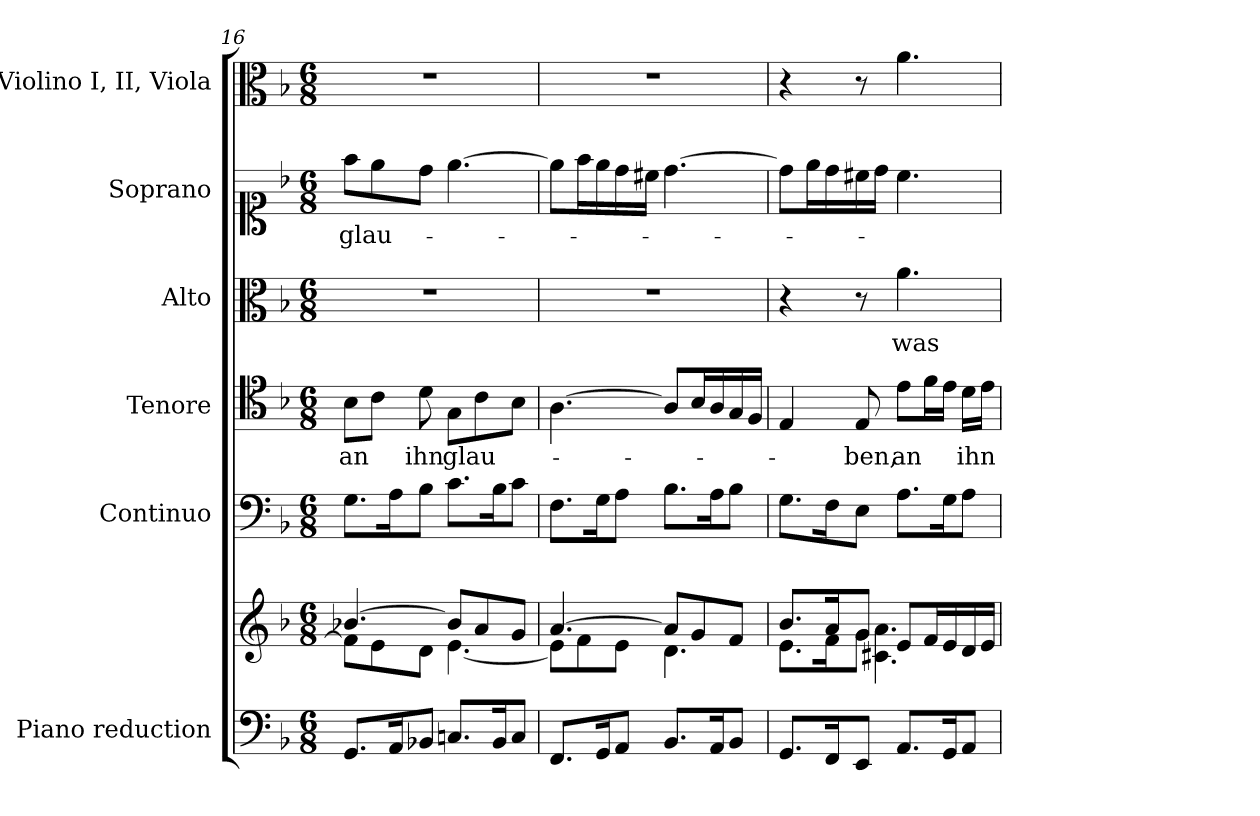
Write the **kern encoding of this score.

**kern	**kern	**kern	**kern	**text	**kern	**text	**kern	**text	**kern
*part6	*part6	*part5	*part4	*part4	*part3	*part3	*part2	*part2	*part1
*staff7	*staff6	*staff5	*staff4	*staff4	*staff3	*staff3	*staff2	*staff2	*staff1
*I"Piano reduction	*	*I"Continuo	*I"Tenore	*	*I"Alto	*	*I"Soprano	*	*I"Violino I, II, Viola
*I'Pno	*	*	*	*	*	*	*	*	*I'Vln
*clefF4	*clefG2	*clefF4	*clefC4	*	*clefC3	*	*clefC1	*	*clefC3
*k[b-]	*k[b-]	*k[b-]	*k[b-]	*	*k[b-]	*	*k[b-]	*	*k[b-]
*M6/8	*M6/8	*M6/8	*M6/8	*	*M6/8	*	*M6/8	*	*M6/8
=16	=16	=16	=16	=16	=16	=16	=16	=16	=16
*	*^	*	*	*	*	*	*	*	*
!	!	!	!	!	!LO:LY:b	!	!	!	!LO:LY:b	!
8.GG/L	[4.b-X/	8f\L]	8.G\L	8B-\L	an	2.r	.	8ff\L	glau-	2.r
.	.	8e\	.	8c\J	.	.	.	8ee\	.	.
16AA/K	.	.	16A\K	.	.	.	.	.	.	.
!	!	!	!	!	!LO:LY:b	!	!	!	!	!
8BB-X/J	.	8d\J	8B-\J	8d\	ihn	.	.	8dd\J	.	.
!	!	!	!	!	!LO:LY:b	!	!	!	!	!
8.Cn/L	8b-/L]	[4.e\	8.c\L	8G\L	glau-	.	.	[4.ee\	.	.
.	8a/	.	.	8c\	.	.	.	.	.	.
16BB-/K	.	.	16B-\K	.	.	.	.	.	.	.
8C/J	8g/J	.	8c\J	8B-\J	.	.	.	.	.	.
=17	=17	=17	=17	=17	=17	=17	=17	=17	=17	=17
8.FF/L	[4.a/	8e\L]	8.F\L	[4.A\	.	2.r	.	8ee\L]	.	2.r
.	.	8f\	.	.	.	.	.	16ff\L	.	.
16GG/K	.	.	16G\K	.	.	.	.	16ee\	.	.
8AA/J	.	8e\J	8A\J	.	.	.	.	16dd\	.	.
.	.	.	.	.	.	.	.	16cc#X\JJ	.	.
8.BB-/L	8a/L]	4.d\	8.B-\L	8A/L]	.	.	.	[4.dd\	.	.
.	8g/	.	.	16B-/L	.	.	.	.	.	.
16AA/K	.	.	16A\K	16A/	.	.	.	.	.	.
8BB-/J	8f/J	.	8B-\J	16G/	.	.	.	.	.	.
.	.	.	.	16F/JJ	.	.	.	.	.	.
=18	=18	=18	=18	=18	=18	=18	=18	=18	=18	=18
8.GG/L	8.b-/L	8.e\L	8.G\L	4E/	.	4r	.	8dd\L]	.	4r
.	.	.	.	.	.	.	.	16ee\L	.	.
16FF/K	16a/K	16f\K	16F\K	.	.	.	.	16dd\	.	.
!	!	!	!	!	!LO:LY:b	!	!	!	!	!
8EE/J	8g/J	8g\J	8E\J	8E/	-ben,	8r	.	16cc#X\	.	8r
.	.	.	.	.	.	.	.	16dd\JJ	.	.
!	!	!	!	!	!LO:LY:b	!	!LO:LY:b	!	!	!
8.AA/L	8e/L	4.c#X\ 4.a\	8.A\L	8e\L	an	4.a\	was	4.cc#\	.	4.a\
.	16f/L	.	.	16f\L	.	.	.	.	.	.
16GG/K	16e/	.	16G\K	16e\JJ	.	.	.	.	.	.
!	!	!	!	!	!LO:LY:b	!	!	!	!	!
8AA/J	16d/	.	8A\J	16d\LL	ihn	.	.	.	.	.
.	16e/JJ	.	.	16e\JJ	.	.	.	.	.	.
*	*v	*v	*	*	*	*	*	*	*	*
=	=	=	=	=	=	=	=	=	=
*-	*-	*-	*-	*-	*-	*-	*-	*-	*-
